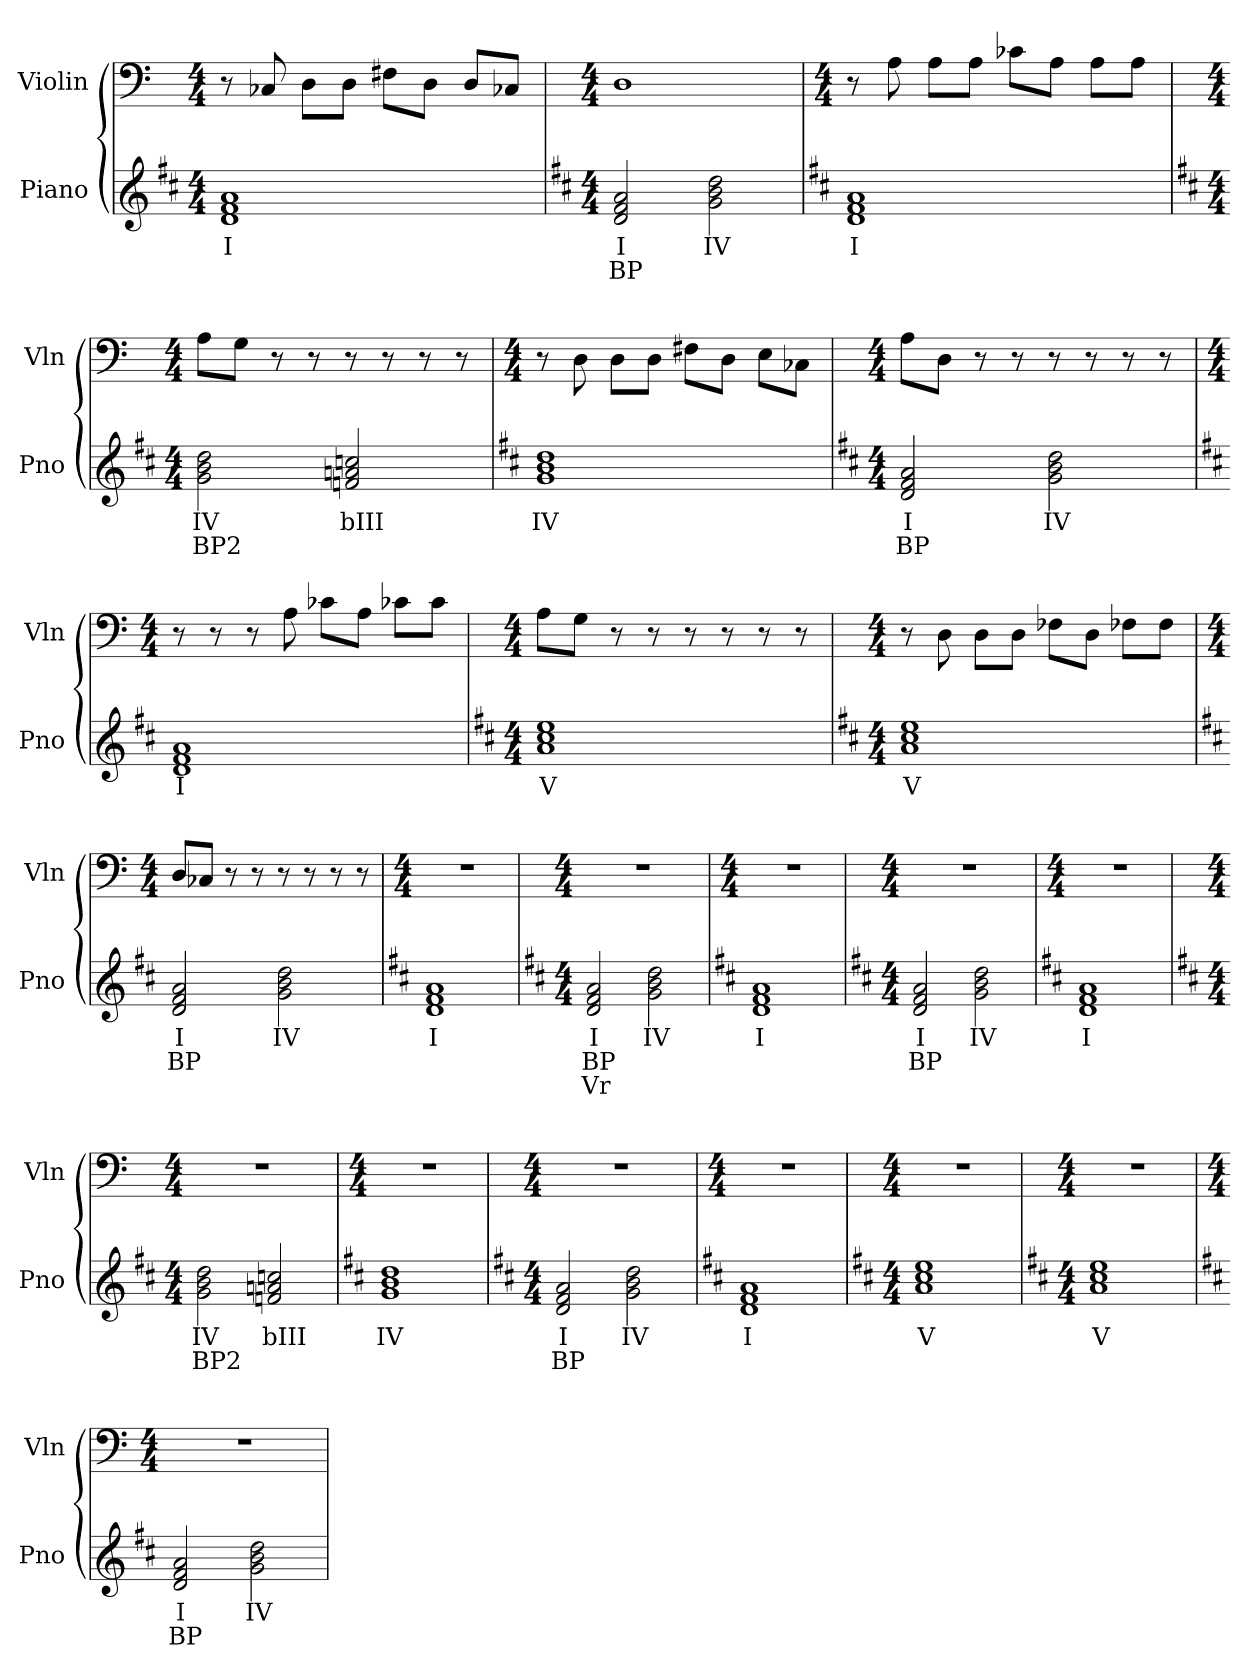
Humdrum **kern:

**kern	**text	**text	**text	**kern
*part2	*part2	*part2	*part2	*part1
*staff2	*staff2	*staff2	*staff2	*staff1
*I"Piano	*	*	*	*I"Violin
*I'Pno	*	*	*	*I'Vln
*k[f#c#]	*	*	*	*
*D:	*	*	*	*
*M4/4	*	*	*	*M4/4
=	=	=	=	=
1d 1f# 1a	I	.	.	8r
.	.	.	.	8C-X
.	.	.	.	8DL
.	.	.	.	8DJ
.	.	.	.	8F#XL
.	.	.	.	8DJ
.	.	.	.	8DL
.	.	.	.	8C-XJ
=	=	=	=	=
*k[f#c#]	*	*	*	*
*D:	*	*	*	*
*M4/4	*	*	*	*M4/4
2d 2f# 2a	I	BP	.	1D
2g 2b 2dd	IV	.	.	.
=	=	=	=	=
*k[f#c#]	*	*	*	*
*D:	*	*	*	*
*	*	*	*	*M4/4
1d 1f# 1a	I	.	.	8r
.	.	.	.	8A
.	.	.	.	8AL
.	.	.	.	8AJ
.	.	.	.	8c-XL
.	.	.	.	8AJ
.	.	.	.	8AL
.	.	.	.	8AJ
=	=	=	=	=
*k[f#c#]	*	*	*	*
*D:	*	*	*	*
*M4/4	*	*	*	*M4/4
2g 2b 2dd	IV	BP2	.	8AL
.	.	.	.	8GJ
.	.	.	.	8r
.	.	.	.	8r
2fn 2an 2ccn	bIII	.	.	8r
.	.	.	.	8r
.	.	.	.	8r
.	.	.	.	8r
=	=	=	=	=
*k[f#c#]	*	*	*	*
*D:	*	*	*	*
*	*	*	*	*M4/4
1g 1b 1dd	IV	.	.	8r
.	.	.	.	8D
.	.	.	.	8DL
.	.	.	.	8DJ
.	.	.	.	8F#XL
.	.	.	.	8DJ
.	.	.	.	8EL
.	.	.	.	8C-XJ
=	=	=	=	=
*k[f#c#]	*	*	*	*
*D:	*	*	*	*
*M4/4	*	*	*	*M4/4
2d 2f# 2a	I	BP	.	8AL
.	.	.	.	8DJ
.	.	.	.	8r
.	.	.	.	8r
2g 2b 2dd	IV	.	.	8r
.	.	.	.	8r
.	.	.	.	8r
.	.	.	.	8r
=	=	=	=	=
*k[f#c#]	*	*	*	*
*D:	*	*	*	*
*	*	*	*	*M4/4
1d 1f# 1a	I	.	.	8r
.	.	.	.	8r
.	.	.	.	8r
.	.	.	.	8A
.	.	.	.	8c-XL
.	.	.	.	8AJ
.	.	.	.	8c-XL
.	.	.	.	8c-J
=	=	=	=	=
*k[f#c#]	*	*	*	*
*D:	*	*	*	*
*M4/4	*	*	*	*M4/4
1a 1cc# 1ee	V	.	.	8AL
.	.	.	.	8GJ
.	.	.	.	8r
.	.	.	.	8r
.	.	.	.	8r
.	.	.	.	8r
.	.	.	.	8r
.	.	.	.	8r
=	=	=	=	=
*k[f#c#]	*	*	*	*
*D:	*	*	*	*
*M4/4	*	*	*	*M4/4
1a 1cc# 1ee	V	.	.	8r
.	.	.	.	8D
.	.	.	.	8DL
.	.	.	.	8DJ
.	.	.	.	8F-XL
.	.	.	.	8DJ
.	.	.	.	8F-XL
.	.	.	.	8F-J
=	=	=	=	=
*k[f#c#]	*	*	*	*
*D:	*	*	*	*
*	*	*	*	*M4/4
2d 2f# 2a	I	BP	.	8DL
.	.	.	.	8C-XJ
.	.	.	.	8r
.	.	.	.	8r
2g 2b 2dd	IV	.	.	8r
.	.	.	.	8r
.	.	.	.	8r
.	.	.	.	8r
=	=	=	=	=
*k[f#c#]	*	*	*	*
*D:	*	*	*	*
*	*	*	*	*M4/4
1d 1f# 1a	I	.	.	1r
=	=	=	=	=
*k[f#c#]	*	*	*	*
*D:	*	*	*	*
*M4/4	*	*	*	*M4/4
2d 2f# 2a	I	BP	Vr	1r
2g 2b 2dd	IV	.	.	.
=	=	=	=	=
*k[f#c#]	*	*	*	*
*D:	*	*	*	*
*	*	*	*	*M4/4
1d 1f# 1a	I	.	.	1r
=	=	=	=	=
*k[f#c#]	*	*	*	*
*D:	*	*	*	*
*M4/4	*	*	*	*M4/4
2d 2f# 2a	I	BP	.	1r
2g 2b 2dd	IV	.	.	.
=	=	=	=	=
*k[f#c#]	*	*	*	*
*D:	*	*	*	*
*	*	*	*	*M4/4
1d 1f# 1a	I	.	.	1r
=	=	=	=	=
*k[f#c#]	*	*	*	*
*D:	*	*	*	*
*M4/4	*	*	*	*M4/4
2g 2b 2dd	IV	BP2	.	1r
2fn 2an 2ccn	bIII	.	.	.
=	=	=	=	=
*k[f#c#]	*	*	*	*
*D:	*	*	*	*
*	*	*	*	*M4/4
1g 1b 1dd	IV	.	.	1r
=	=	=	=	=
*k[f#c#]	*	*	*	*
*D:	*	*	*	*
*M4/4	*	*	*	*M4/4
2d 2f# 2a	I	BP	.	1r
2g 2b 2dd	IV	.	.	.
=	=	=	=	=
*k[f#c#]	*	*	*	*
*D:	*	*	*	*
*	*	*	*	*M4/4
1d 1f# 1a	I	.	.	1r
=	=	=	=	=
*k[f#c#]	*	*	*	*
*D:	*	*	*	*
*M4/4	*	*	*	*M4/4
1a 1cc# 1ee	V	.	.	1r
=	=	=	=	=
*k[f#c#]	*	*	*	*
*D:	*	*	*	*
*M4/4	*	*	*	*M4/4
1a 1cc# 1ee	V	.	.	1r
=	=	=	=	=
*k[f#c#]	*	*	*	*
*D:	*	*	*	*
*	*	*	*	*M4/4
2d 2f# 2a	I	BP	.	1r
2g 2b 2dd	IV	.	.	.
=	=	=	=	=
*-	*-	*-	*-	*-
